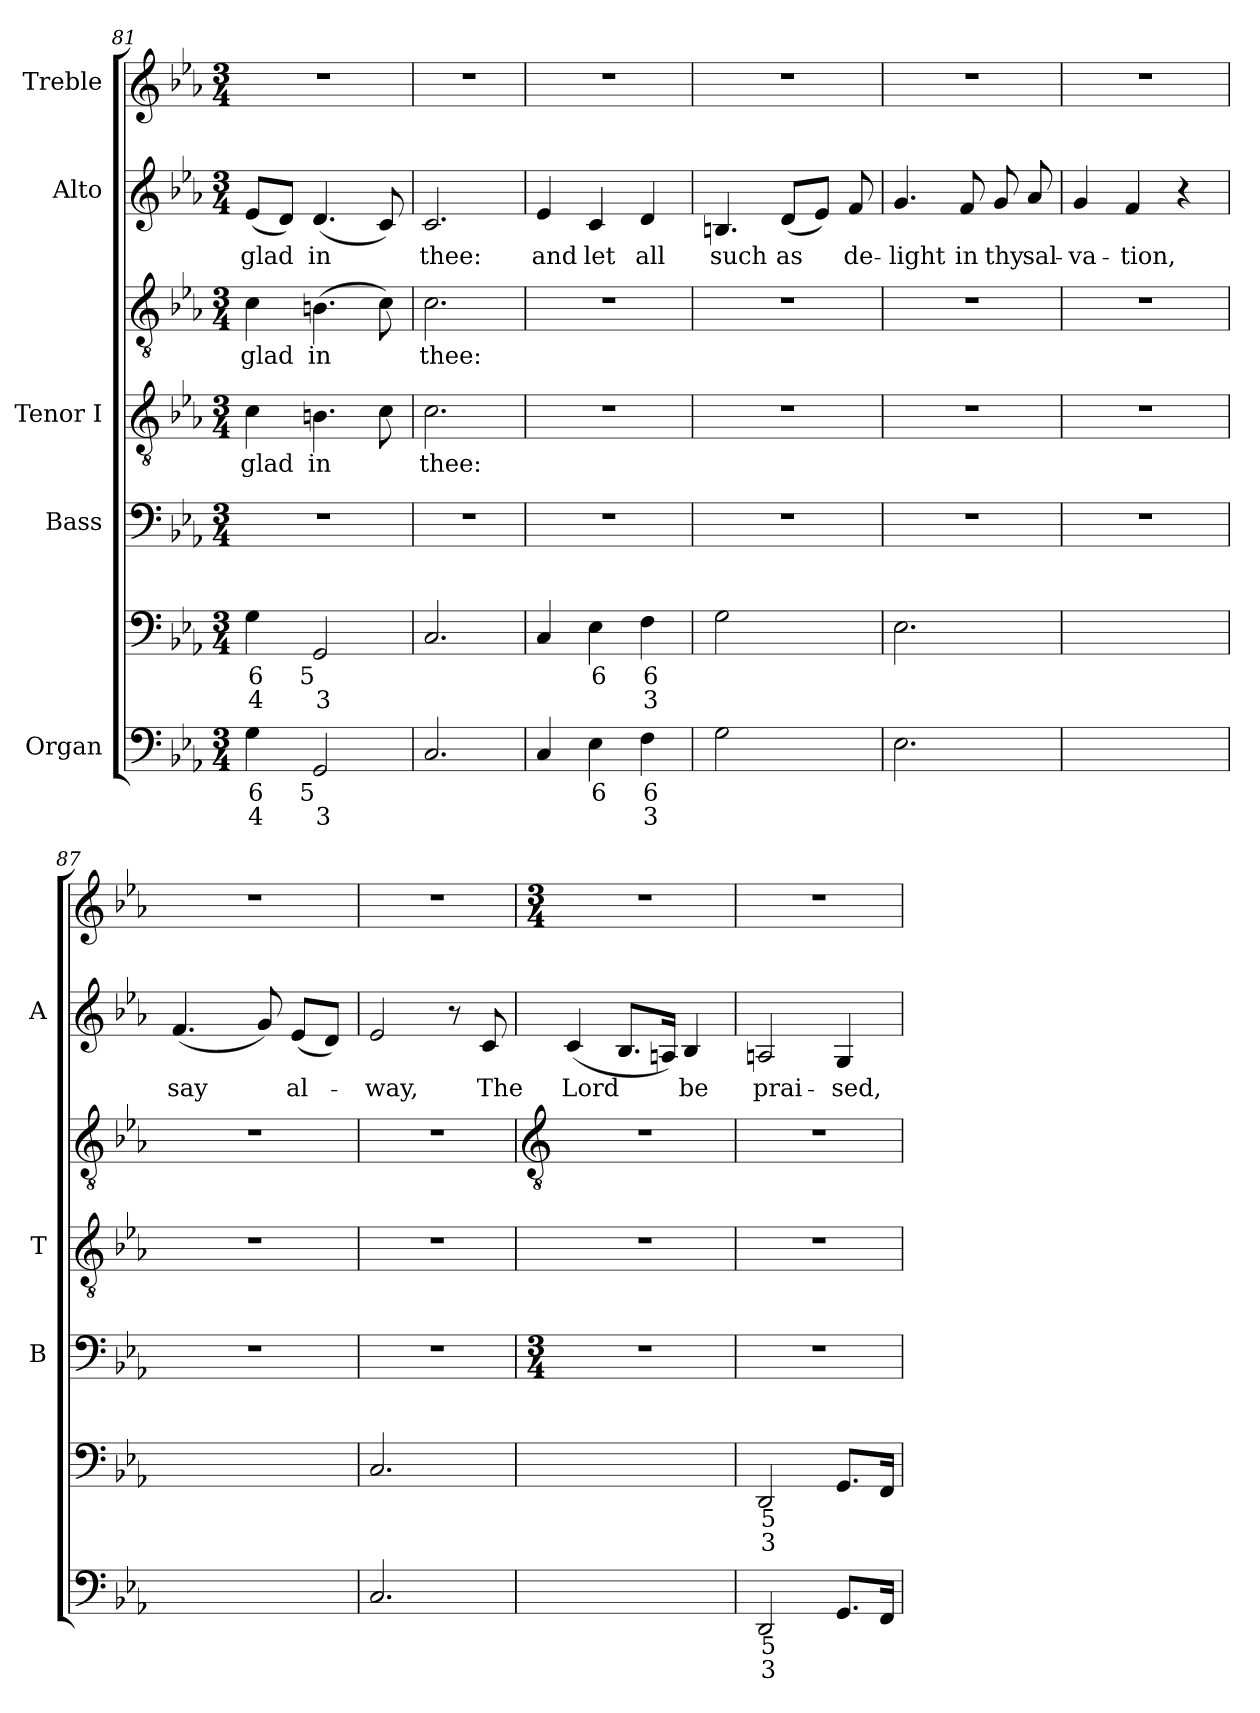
**kern	**text	**text	**kern	**text	**text	**kern	**kern	**text	**kern	**text	**kern	**text	**kern
*part5	*part5	*part5	*part5	*part5	*part5	*part4	*part3	*part3	*part3	*part3	*part2	*part2	*part1
*staff7	*staff7	*staff7	*staff6	*staff6	*staff6	*staff5	*staff4	*staff4	*staff3	*staff3	*staff2	*staff2	*staff1
*I"Organ	*	*	*	*	*	*I"Bass	*I"Tenor I	*	*	*	*I"Alto	*	*I"Treble
*	*	*	*	*	*	*I'B	*I'T	*	*	*	*I'A	*	*
!!LO:LB:g=z
*clefF4	*	*	*clefF4	*	*	*clefF4	*clefGv2	*	*clefGv2	*	*clefG2	*	*clefG2
*k[b-e-a-]	*	*	*k[b-e-a-]	*	*	*k[b-e-a-]	*k[b-e-a-]	*	*k[b-e-a-]	*	*k[b-e-a-]	*	*k[b-e-a-]
*E-:	*	*	*E-:	*	*	*E-:	*E-:	*	*E-:	*	*E-:	*	*E-:
*M3/4	*	*	*M3/4	*	*	*M3/4	*M3/4	*	*M3/4	*	*M3/4	*	*M3/4
=81	=81	=81	=81	=81	=81	=81	=81	=81	=81	=81	=81	=81	=81
!	!LO:LY:b	!LO:LY:b	!	!LO:LY:b	!LO:LY:b	!	!	!LO:LY:b	!	!LO:LY:b	!	!LO:LY:b	!
4G	6	4	4G	6	4	2.r	4c	glad	4c	glad	(<8e-L	glad	2.r
.	.	.	.	.	.	.	.	.	.	.	8dJ)	.	.
!	!LO:LY:b	!LO:LY:b	!	!LO:LY:b	!LO:LY:b	!	!	!LO:LY:b	!	!LO:LY:b	!	!LO:LY:b	!
2GG	5	3	2GG	5	3	.	4.Bn	in	(>4.Bn	in	(<4.d	in	.
.	.	.	.	.	.	.	8c	.	8c)	.	8c)	.	.
=82	=82	=82	=82	=82	=82	=82	=82	=82	=82	=82	=82	=82	=82
!	!	!	!	!	!	!	!	!LO:LY:b	!	!LO:LY:b	!	!LO:LY:b	!
2.C	.	.	2.C	.	.	2.r	2.c	thee:	2.c	thee:	2.c	thee:	2.r
=83	=83	=83	=83	=83	=83	=83	=83	=83	=83	=83	=83	=83	=83
!	!	!	!	!	!	!	!LO:N:vis=1	!	!LO:N:vis=1	!	!	!LO:LY:b	!
4C	.	.	4C	.	.	2.r	2.r	.	2.r	.	4e-	and	2.r
!	!LO:LY:b	!	!	!LO:LY:b	!	!	!	!	!	!	!	!LO:LY:b	!
4E-	6	.	4E-	6	.	.	.	.	.	.	4c	let	.
!	!LO:LY:b	!LO:LY:b	!	!LO:LY:b	!LO:LY:b	!	!	!	!	!	!	!LO:LY:b	!
4F	6	3	4F	6	3	.	.	.	.	.	4d	all	.
=84	=84	=84	=84	=84	=84	=84	=84	=84	=84	=84	=84	=84	=84
!	!	!	!	!	!	!	!LO:N:vis=1	!	!LO:N:vis=1	!	!	!LO:LY:b	!
2G	.	.	2G	.	.	2.r	2.r	.	2.r	.	4.Bn	such	2.r
!	!	!	!	!	!	!	!	!	!	!	!	!LO:LY:b	!
.	.	.	.	.	.	.	.	.	.	.	(<8dL	as	.
!	!LO:LY:b	!LO:LY:b	!	!LO:LY:b	!LO:LY:b	!	!	!	!	!	!	!	!
[8Fyy	5	3	[8Fyy	5	3	.	.	.	.	.	8e-J)	.	.
!	!LO:LY:b	!	!	!LO:LY:b	!	!	!	!	!	!	!	!LO:LY:b	!
8FLyy]	6	.	8FLyy]	6	.	.	.	.	.	.	8f	de-	.
=85	=85	=85	=85	=85	=85	=85	=85	=85	=85	=85	=85	=85	=85
!	!	!	!	!	!	!	!LO:N:vis=1	!	!LO:N:vis=1	!	!	!LO:LY:b	!
2.E-	.	.	2.E-	.	.	2.r	2.r	.	2.r	.	4.g	-light	2.r
!	!	!	!	!	!	!	!	!	!	!	!	!LO:LY:b	!
.	.	.	.	.	.	.	.	.	.	.	8f	in	.
!	!	!	!	!	!	!	!	!	!	!	!	!LO:LY:b	!
.	.	.	.	.	.	.	.	.	.	.	8g	thy	.
!	!	!	!	!	!	!	!	!	!	!	!	!LO:LY:b	!
.	.	.	.	.	.	.	.	.	.	.	8a-	sal-	.
=86	=86	=86	=86	=86	=86	=86	=86	=86	=86	=86	=86	=86	=86
!	!LO:LY:b	!LO:LY:b	!	!LO:LY:b	!LO:LY:b	!	!LO:N:vis=1	!	!LO:N:vis=1	!	!	!LO:LY:b	!
[4BB-yy	6	4	[4BB-yy	6	4	2.r	2.r	.	2.r	.	4g	-va-	2.r
!	!LO:LY:b	!LO:LY:b	!	!LO:LY:b	!LO:LY:b	!	!	!	!	!	!	!LO:LY:b	!
2BB-yy]	5	3	2BB-yy]	5	3	.	.	.	.	.	4f	-tion,	.
.	.	.	.	.	.	.	.	.	.	.	4r	.	.
=87	=87	=87	=87	=87	=87	=87	=87	=87	=87	=87	=87	=87	=87
!	!LO:LY:b	!	!	!LO:LY:b	!	!	!LO:N:vis=1	!	!LO:N:vis=1	!	!	!LO:LY:b	!
[4BBnyy	5	.	[4BBnyy	5	.	2.r	2.r	.	2.r	.	(<4.f	say	2.r
!	!LO:LY:b	!	!	!LO:LY:b	!	!	!	!	!	!	!	!	!
2BByy]	6	.	2BByy]	6	.	.	.	.	.	.	.	.	.
.	.	.	.	.	.	.	.	.	.	.	8g)	.	.
!	!	!	!	!	!	!	!	!	!	!	!	!LO:LY:b	!
.	.	.	.	.	.	.	.	.	.	.	(<8e-L	al-	.
.	.	.	.	.	.	.	.	.	.	.	8dJ)	.	.
=88	=88	=88	=88	=88	=88	=88	=88	=88	=88	=88	=88	=88	=88
!	!	!	!	!	!	!	!LO:N:vis=1	!	!LO:N:vis=1	!	!	!LO:LY:b	!
2.C	.	.	2.C	.	.	2.r	2.r	.	2.r	.	2e-	way,	2.r
.	.	.	.	.	.	.	.	.	.	.	8r	.	.
!	!	!	!	!	!	!	!	!	!	!	!	!LO:LY:b	!
.	.	.	.	.	.	.	.	.	.	.	8c	The	.
!!LO:LB:g=z
=89	=89	=89	=89	=89	=89	=89	=89	=89	=89	=89	=89	=89	=89
*	*	*	*	*	*	*	*	*	*clefGv2	*	*	*	*
*	*	*	*	*	*	*M3/4	*	*	*	*	*	*	*M3/4
!	!LO:LY:b	!LO:LY:b	!	!LO:LY:b	!LO:LY:b	!	!LO:N:vis=1	!	!LO:N:vis=1	!	!	!LO:LY:b	!
[2Dyy	7	3	[2Dyy	7	3	2.r	2.r	.	2.r	.	(<4c	Lord	2.r
.	.	.	.	.	.	.	.	.	.	.	8.B-L	.	.
.	.	.	.	.	.	.	.	.	.	.	16AnJ)	.	.
!	!LO:LY:b	!LO:LY:b	!	!LO:LY:b	!LO:LY:b	!	!	!	!	!	!	!LO:LY:b	!
4Dyy]	6	4	4Dyy]	6	4	.	.	.	.	.	4B-	be	.
=90	=90	=90	=90	=90	=90	=90	=90	=90	=90	=90	=90	=90	=90
!	!LO:LY:b	!LO:LY:b	!	!LO:LY:b	!LO:LY:b	!	!LO:N:vis=1	!	!LO:N:vis=1	!	!	!LO:LY:b	!
2DD	5	3	2DD	5	3	2.r	2.r	.	2.r	.	2An	prai-	2.r
!	!	!	!	!	!	!	!	!	!	!	!	!LO:LY:b	!
8.GGL	.	.	8.GGL	.	.	.	.	.	.	.	4G	-sed,	.
16FFJ	.	.	16FFJ	.	.	.	.	.	.	.	.	.	.
=	=	=	=	=	=	=	=	=	=	=	=	=	=
*-	*-	*-	*-	*-	*-	*-	*-	*-	*-	*-	*-	*-	*-
